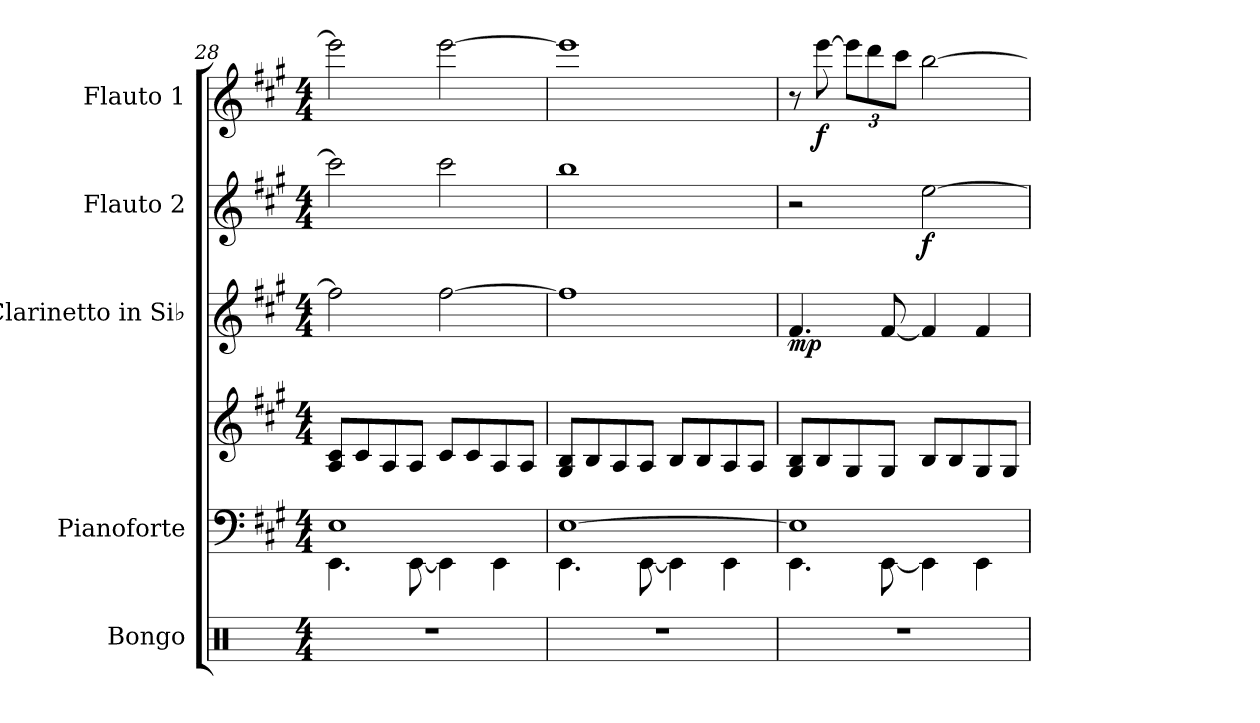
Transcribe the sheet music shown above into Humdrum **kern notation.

**kern	**kern	**kern	**kern	**dynam	**kern	**dynam	**kern	**dynam
*part5	*part4	*part4	*part3	*part3	*part2	*part2	*part1	*part1
*staff6	*staff5	*staff4	*staff3	*staff3	*staff2	*staff2	*staff1	*staff1
*I"Bongo	*I"Pianoforte	*	*I"Clarinetto in Si♭	*	*I"Flauto 2	*	*I"Flauto 1	*
*I'Bon.	*I'Pf.	*	*I'Cl. Si♭	*	*I'Fl.2	*	*I'Fl.1	*
*clefX	*clefF4	*clefG2	*clefG2	*	*clefG2	*	*clefG2	*
*	*	*	*ITrd1c2	*	*	*	*	*
*k[]	*k[f#c#g#]	*k[f#c#g#]	*k[f#]	*	*k[f#c#g#]	*	*k[f#c#g#]	*
*M4/4	*M4/4	*M4/4	*M4/4	*	*M4/4	*	*M4/4	*
=28	=28	=28	=28	=28	=28	=28	=28	=28
*	*^	*	*	*	*	*	*	*
1r	1E	4.EE\	8A/ 8c#/L	2ee\]	.	2ccc#\]	.	2eee\]	.
.	.	.	8c#/	.	.	.	.	.	.
.	.	.	8A/	.	.	.	.	.	.
.	.	[8EE\	8A/J	.	.	.	.	.	.
.	.	4EE\]	8c#/L	[2ee\	.	2ccc#\	.	[2eee\	.
.	.	.	8c#/	.	.	.	.	.	.
.	.	4EE\	8A/	.	.	.	.	.	.
.	.	.	8A/J	.	.	.	.	.	.
!!LO:LB:g=z
=29	=29	=29	=29	=29	=29	=29	=29	=29	=29
1r	[1E	4.EE\	8G#/ 8B/L	1ee]	.	1bb	.	1eee]	.
.	.	.	8B/	.	.	.	.	.	.
.	.	.	8A/	.	.	.	.	.	.
.	.	[8EE\	8A/J	.	.	.	.	.	.
.	.	4EE\]	8B/L	.	.	.	.	.	.
.	.	.	8B/	.	.	.	.	.	.
.	.	4EE\	8A/	.	.	.	.	.	.
.	.	.	8A/J	.	.	.	.	.	.
=30	=30	=30	=30	=30	=30	=30	=30	=30	=30
!	!	!	!	!	!LO:DY:b	!	!	!	!
1r	1E]	4.EE\	8G#/ 8B/L	4.e/	mp	2r	.	8r	.
!	!	!	!	!	!	!	!	!	!LO:DY:b
.	.	.	8B/	.	.	.	.	[8eee\	f
*	*	*	*	*	*	*	*	*Xbrackettup	*
.	.	.	8G#/	.	.	.	.	12eee\L]	.
.	.	.	.	.	.	.	.	12ddd\	.
.	.	[8EE\	8G#/J	[8e/	.	.	.	.	.
.	.	.	.	.	.	.	.	12ccc#\J	.
!	!	!	!	!	!	!	!LO:DY:b	!	!
.	.	4EE\]	8B/L	4e/]	.	[2ee\	f	[2bb\	.
.	.	.	8B/	.	.	.	.	.	.
.	.	4EE\	8G#/	4e/	.	.	.	.	.
.	.	.	8G#/J	.	.	.	.	.	.
*	*v	*v	*	*	*	*	*	*	*
=	=	=	=	=	=	=	=	=
*-	*-	*-	*-	*-	*-	*-	*-	*-
